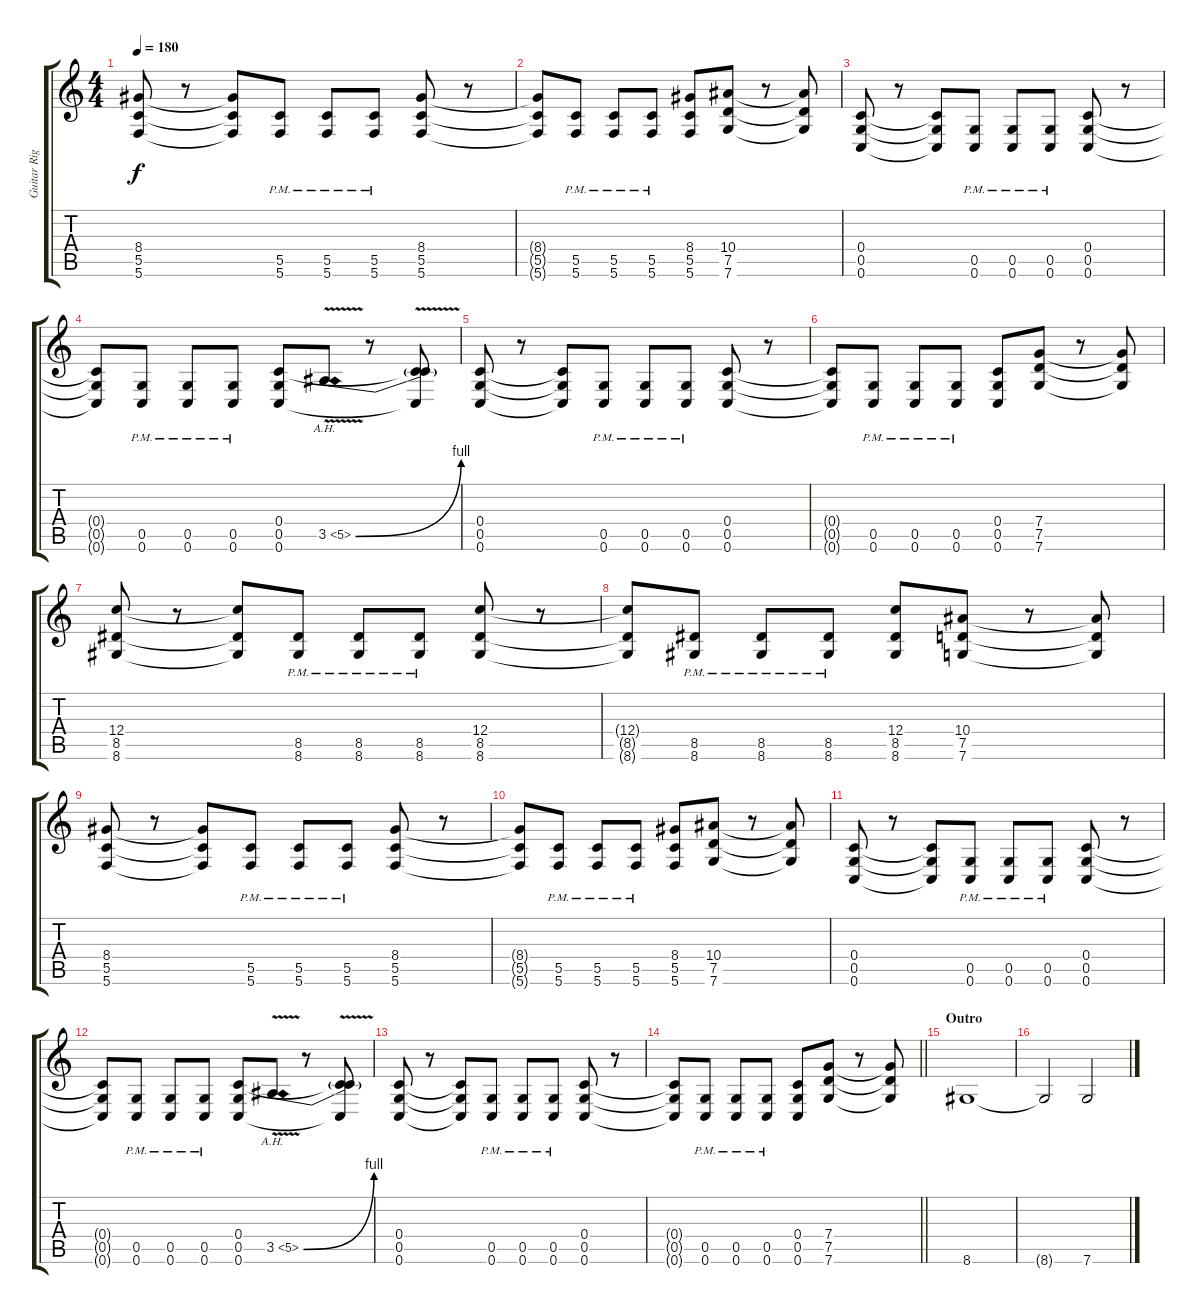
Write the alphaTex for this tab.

\track ("Guitar Right" "Guitar Rig") {instrument distortionguitar}
\staff {score tabs}
\tuning (D4 A3 F3 C3 G2 C2) {hide}
\ts (4 4)
\tempo 180
\clef g2
\ks c
(8.4 5.5 5.6).8{dy f} r.8 (8.4{t} 5.5{t} 5.6{t}).8 (5.5{pm} 5.6{pm}).8 (5.5{pm} 5.6{pm}).8 (5.5{pm} 5.6{pm}).8 (8.4 5.5 5.6).8 r.8 |
(8.4{t} 5.5{t} 5.6{t}).8 (5.5{pm} 5.6{pm}).8 (5.5{pm} 5.6{pm}).8 (5.5{pm} 5.6{pm}).8 (8.4 5.5 5.6).8 (10.4 7.5 7.6).8 r.8 (10.4{t} 7.5{t} 7.6{t}).8 |
(0.4 0.5 0.6).8 r.8 (0.4{t} 0.5{t} 0.6{t}).8 (0.5{pm} 0.6{pm}).8 (0.5{pm} 0.6{pm}).8 (0.5{pm} 0.6{pm}).8 (0.4 0.5 0.6).8 r.8 |
(0.4{t} 0.5{t} 0.6{t}).8 (0.5{pm} 0.6{pm}).8 (0.5{pm} 0.6{pm}).8 (0.5{pm} 0.6{pm}).8 (0.4 0.5 0.6).8 3.5{be (bend 0 0 60 4) ah 2 v}.8 r.8 (0.4{t} 3.5{t} 0.6{t}).8 |
(0.4 0.5 0.6).8 r.8 (0.4{t} 0.5{t} 0.6{t}).8 (0.5{pm} 0.6{pm}).8 (0.5{pm} 0.6{pm}).8 (0.5{pm} 0.6{pm}).8 (0.4 0.5 0.6).8 r.8 |
(0.4{t} 0.5{t} 0.6{t}).8 (0.5{pm} 0.6{pm}).8 (0.5{pm} 0.6{pm}).8 (0.5{pm} 0.6{pm}).8 (0.4 0.5 0.6).8 (7.4 7.5 7.6).8 r.8 (7.4{t} 7.5{t} 7.6{t}).8 |
(12.4 8.5 8.6).8 r.8 (12.4{t} 8.5{t} 8.6{t}).8 (8.5{pm} 8.6{pm}).8 (8.5{pm} 8.6{pm}).8 (8.5{pm} 8.6{pm}).8 (12.4 8.5 8.6).8 r.8 |
(12.4{t} 8.5{t} 8.6{t}).8 (8.5{pm} 8.6{pm}).8 (8.5{pm} 8.6{pm}).8 (8.5{pm} 8.6{pm}).8 (12.4 8.5 8.6).8 (10.4 7.5 7.6).8 r.8 (10.4{t} 7.5{t} 7.6{t}).8 |
(8.4 5.5 5.6).8 r.8 (8.4{t} 5.5{t} 5.6{t}).8 (5.5{pm} 5.6{pm}).8 (5.5{pm} 5.6{pm}).8 (5.5{pm} 5.6{pm}).8 (8.4 5.5 5.6).8 r.8 |
(8.4{t} 5.5{t} 5.6{t}).8 (5.5{pm} 5.6{pm}).8 (5.5{pm} 5.6{pm}).8 (5.5{pm} 5.6{pm}).8 (8.4 5.5 5.6).8 (10.4 7.5 7.6).8 r.8 (10.4{t} 7.5{t} 7.6{t}).8 |
(0.4 0.5 0.6).8 r.8 (0.4{t} 0.5{t} 0.6{t}).8 (0.5{pm} 0.6{pm}).8 (0.5{pm} 0.6{pm}).8 (0.5{pm} 0.6{pm}).8 (0.4 0.5 0.6).8 r.8 |
(0.4{t} 0.5{t} 0.6{t}).8 (0.5{pm} 0.6{pm}).8 (0.5{pm} 0.6{pm}).8 (0.5{pm} 0.6{pm}).8 (0.4 0.5 0.6).8 3.5{be (bend 0 0 60 4) ah 2 v}.8 r.8 (0.4{t} 3.5{t} 0.6{t}).8 |
(0.4 0.5 0.6).8 r.8 (0.4{t} 0.5{t} 0.6{t}).8 (0.5{pm} 0.6{pm}).8 (0.5{pm} 0.6{pm}).8 (0.5{pm} 0.6{pm}).8 (0.4 0.5 0.6).8 r.8 |
\barLineRight lightlight
(0.4{t} 0.5{t} 0.6{t}).8 (0.5{pm} 0.6{pm}).8 (0.5{pm} 0.6{pm}).8 (0.5{pm} 0.6{pm}).8 (0.4 0.5 0.6).8 (7.4 7.5 7.6).8 r.8 (7.4{t} 7.5{t} 7.6{t}).8 |
\section ("" "Outro")
8.6.1 |
8.6{t}.2 7.6.2
